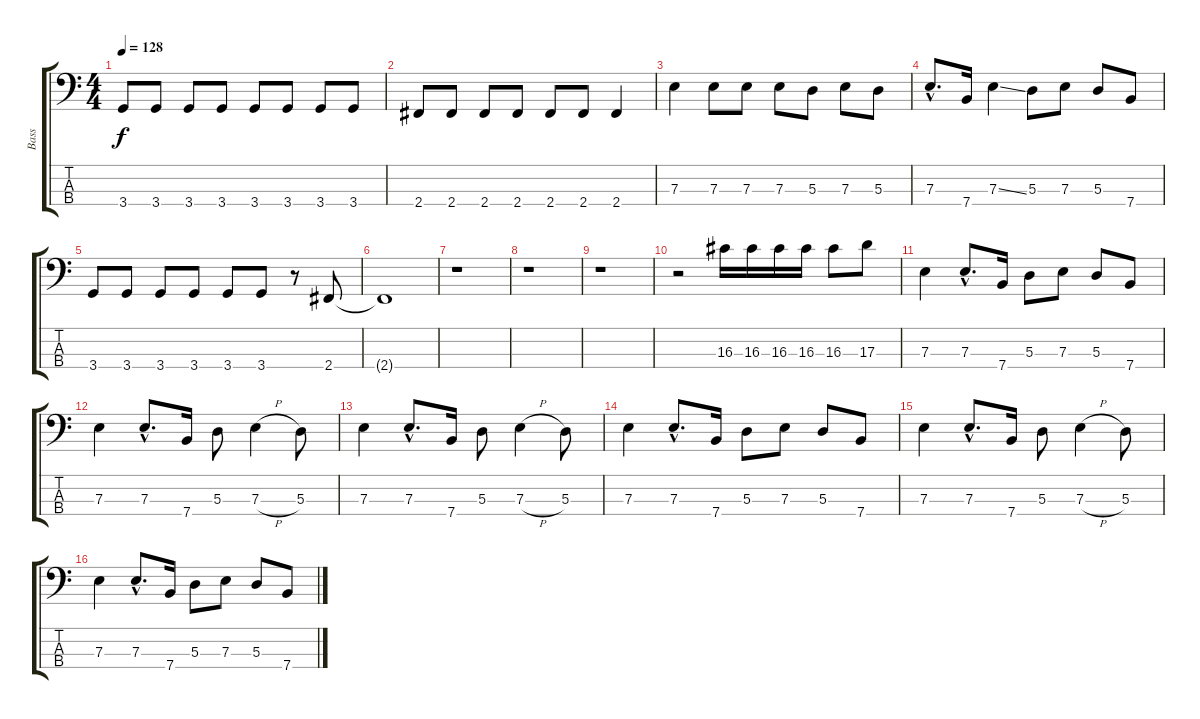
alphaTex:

\track ("Bass" "Bass") {instrument electricbassfinger}
\staff {score tabs}
\tuning (G2 D2 A1 E1) {hide}
\ts (4 4)
\tempo 128
\clef f4
\ks c
3.4.8{dy f} 3.4.8 3.4.8 3.4.8 3.4.8 3.4.8 3.4.8 3.4.8 |
2.4.8 2.4.8 2.4.8 2.4.8 2.4.8 2.4.8 2.4.4 |
7.3.4 7.3.8 7.3.8 7.3.8 5.3.8 7.3.8 5.3.8 |
7.3{hac}.8{d} 7.4.16 7.3{ss}.4 5.3.8 7.3.8 5.3.8 7.4.8 |
3.4.8 3.4.8 3.4.8 3.4.8 3.4.8 3.4.8 r.8 2.4.8 |
2.4{t}.1 |
r.1 |
r.1 |
r.1 |
r.2 16.3.16 16.3.16 16.3.16 16.3.16 16.3.8 17.3.8 |
7.3.4 7.3{hac}.8{d} 7.4.16 5.3.8 7.3.8 5.3.8 7.4.8 |
7.3.4 7.3{hac}.8{d} 7.4.16 5.3.8 7.3{h}.4 5.3.8 |
7.3.4 7.3{hac}.8{d} 7.4.16 5.3.8 7.3{h}.4 5.3.8 |
7.3.4 7.3{hac}.8{d} 7.4.16 5.3.8 7.3.8 5.3.8 7.4.8 |
7.3.4 7.3{hac}.8{d} 7.4.16 5.3.8 7.3{h}.4 5.3.8 |
7.3.4 7.3{hac}.8{d} 7.4.16 5.3.8 7.3.8 5.3.8 7.4.8
